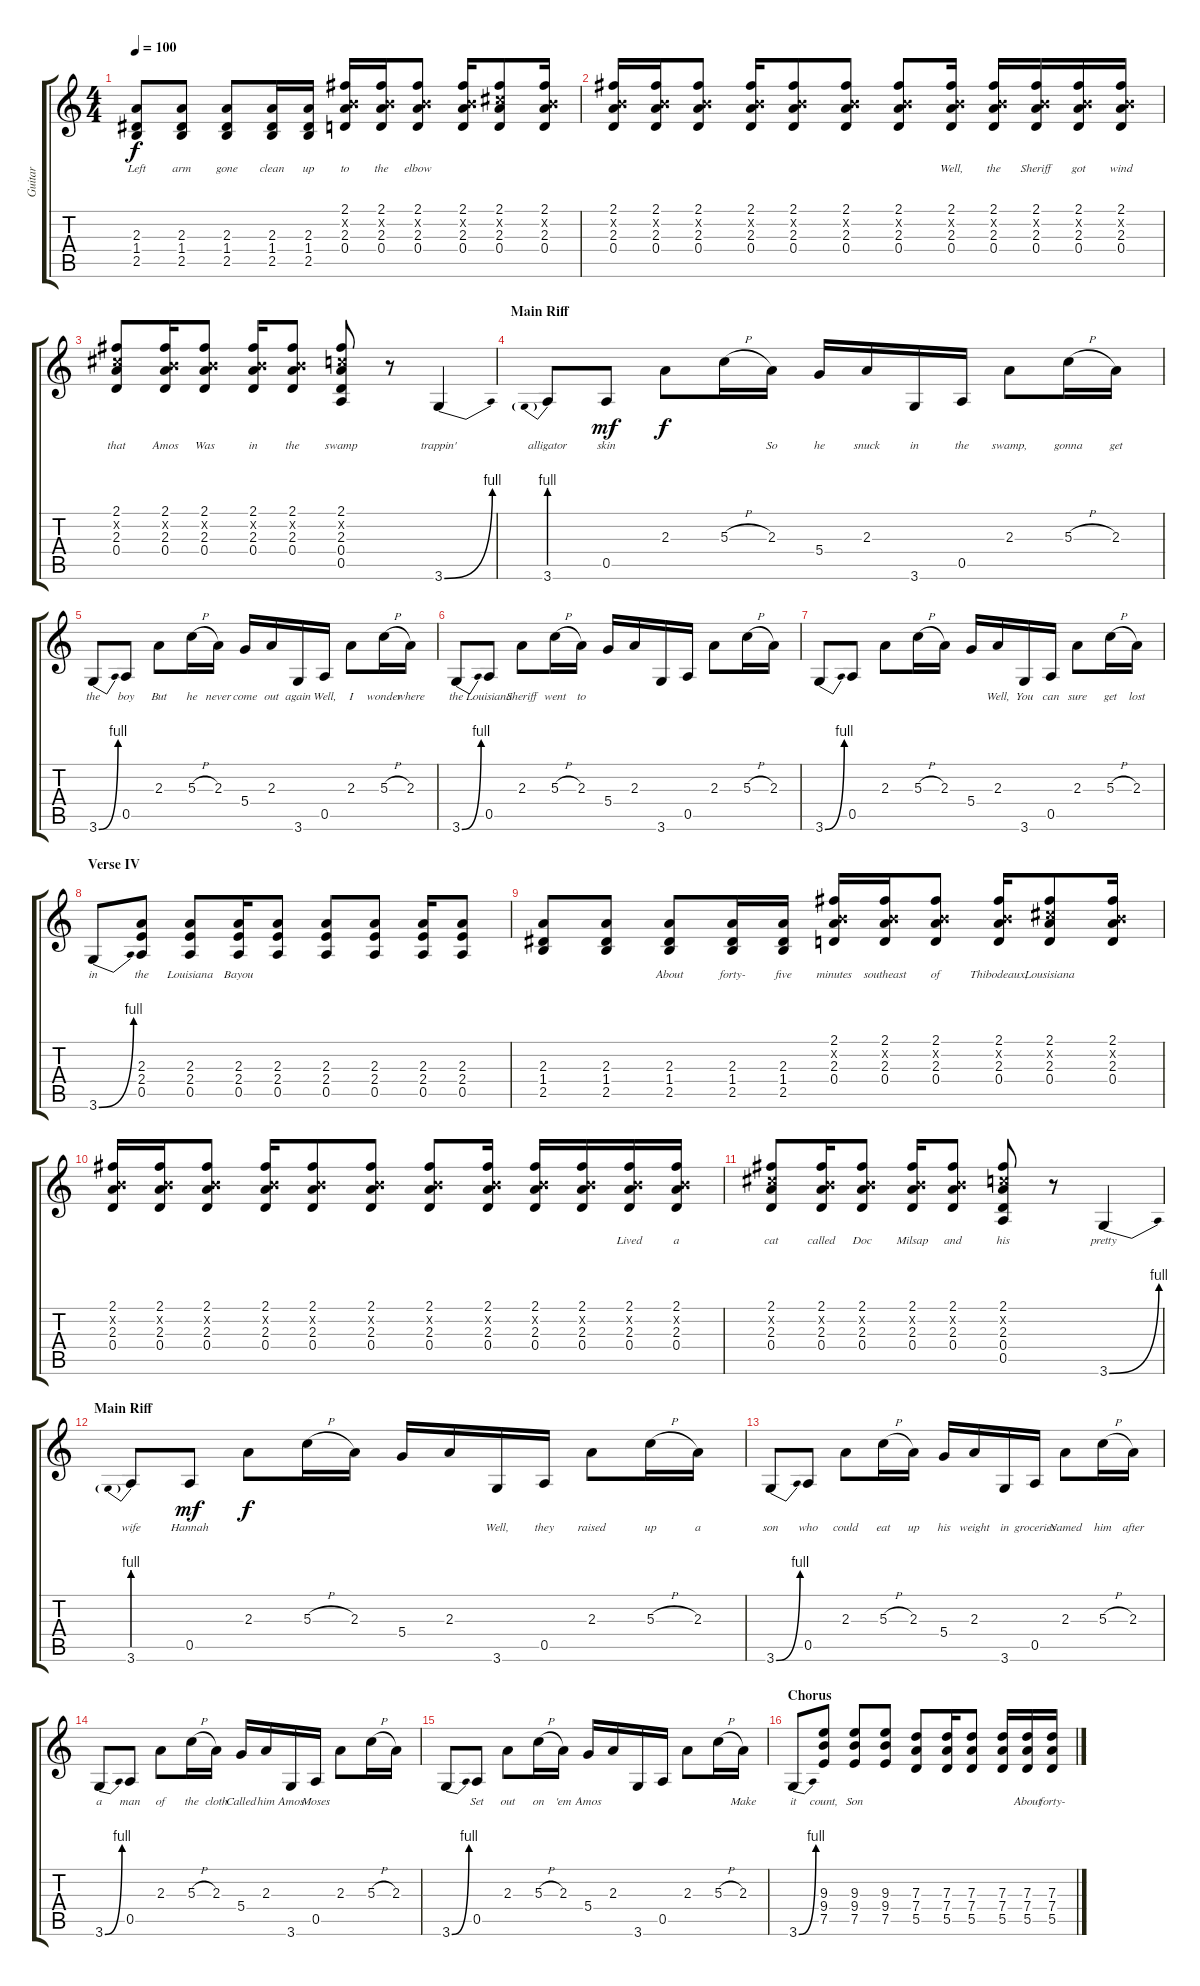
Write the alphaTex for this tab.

\track ("Guitar" "Guitar") {instrument overdrivenguitar}
\staff {score tabs}
\tuning (E4 B3 G3 D3 A2 E2) {hide}
\ts (4 4)
\tempo 100
\clef g2
\ks c
(2.3 1.4 2.5).8{lyrics (0 "Left") lyrics (1 "") lyrics (2 "") lyrics (3 "") lyrics (4 "") dy f} (2.3 1.4 2.5).8{lyrics (0 "arm") lyrics (1 "") lyrics (2 "") lyrics (3 "") lyrics (4 "")} (2.3 1.4 2.5).8{lyrics (0 "gone") lyrics (1 "") lyrics (2 "") lyrics (3 "") lyrics (4 "")} (2.3 1.4 2.5).16{lyrics (0 "clean") lyrics (1 "") lyrics (2 "") lyrics (3 "") lyrics (4 "")} (2.3 1.4 2.5).16{lyrics (0 "up") lyrics (1 "") lyrics (2 "") lyrics (3 "") lyrics (4 "")} (2.1 0.2{x} 2.3 0.4).16{lyrics (0 "to") lyrics (1 "") lyrics (2 "") lyrics (3 "") lyrics (4 "")} (2.1 0.2{x} 2.3 0.4).16{lyrics (0 "the") lyrics (1 "") lyrics (2 "") lyrics (3 "") lyrics (4 "")} (2.1 0.2{x} 2.3 0.4).8{lyrics (0 "elbow") lyrics (1 "") lyrics (2 "") lyrics (3 "") lyrics (4 "")} (2.1 0.2{x} 2.3 0.4).16{lyrics (0 "") lyrics (1 "") lyrics (2 "") lyrics (3 "") lyrics (4 "")} (2.1 2.2{x} 2.3 0.4).8{lyrics (0 "") lyrics (1 "") lyrics (2 "") lyrics (3 "") lyrics (4 "")} (2.1 0.2{x} 2.3 0.4).16{lyrics (0 "") lyrics (1 "") lyrics (2 "") lyrics (3 "") lyrics (4 "")} |
(2.1 0.2{x} 2.3 0.4).16{lyrics (0 "") lyrics (1 "") lyrics (2 "") lyrics (3 "") lyrics (4 "")} (2.1 0.2{x} 2.3 0.4).16{lyrics (0 "") lyrics (1 "") lyrics (2 "") lyrics (3 "") lyrics (4 "")} (2.1 0.2{x} 2.3 0.4).8{lyrics (0 "") lyrics (1 "") lyrics (2 "") lyrics (3 "") lyrics (4 "")} (2.1 0.2{x} 2.3 0.4).16{lyrics (0 "") lyrics (1 "") lyrics (2 "") lyrics (3 "") lyrics (4 "")} (2.1 0.2{x} 2.3 0.4).8{lyrics (0 "") lyrics (1 "") lyrics (2 "") lyrics (3 "") lyrics (4 "")} (2.1 0.2{x} 2.3 0.4).8{lyrics (0 "") lyrics (1 "") lyrics (2 "") lyrics (3 "") lyrics (4 "")} (2.1 0.2{x} 2.3 0.4).8{lyrics (0 "") lyrics (1 "") lyrics (2 "") lyrics (3 "") lyrics (4 "")} (2.1 0.2{x} 2.3 0.4).16{lyrics (0 "Well,") lyrics (1 "") lyrics (2 "") lyrics (3 "") lyrics (4 "")} (2.1 0.2{x} 2.3 0.4).16{lyrics (0 "the") lyrics (1 "") lyrics (2 "") lyrics (3 "") lyrics (4 "")} (2.1 0.2{x} 2.3 0.4).16{lyrics (0 "Sheriff") lyrics (1 "") lyrics (2 "") lyrics (3 "") lyrics (4 "")} (2.1 0.2{x} 2.3 0.4).16{lyrics (0 "got") lyrics (1 "") lyrics (2 "") lyrics (3 "") lyrics (4 "")} (2.1 0.2{x} 2.3 0.4).16{lyrics (0 "wind") lyrics (1 "") lyrics (2 "") lyrics (3 "") lyrics (4 "")} |
(2.1 2.2{x} 2.3 0.4).8{lyrics (0 "that") lyrics (1 "") lyrics (2 "") lyrics (3 "") lyrics (4 "")} (2.1 0.2{x} 2.3 0.4).16{lyrics (0 "Amos") lyrics (1 "") lyrics (2 "") lyrics (3 "") lyrics (4 "")} (2.1 0.2{x} 2.3 0.4).8{lyrics (0 "Was") lyrics (1 "") lyrics (2 "") lyrics (3 "") lyrics (4 "")} (2.1 0.2{x} 2.3 0.4).16{lyrics (0 "in") lyrics (1 "") lyrics (2 "") lyrics (3 "") lyrics (4 "")} (2.1 0.2{x} 2.3 0.4).8{lyrics (0 "the") lyrics (1 "") lyrics (2 "") lyrics (3 "") lyrics (4 "")} (2.1 1.2{x} 2.3 0.4 0.5).8{lyrics (0 "swamp") lyrics (1 "") lyrics (2 "") lyrics (3 "") lyrics (4 "")} r.8 3.6{be (bend 0 0 60 4)}.4{lyrics (0 "trappin'") lyrics (1 "") lyrics (2 "") lyrics (3 "") lyrics (4 "")} |
\section ("" "Main Riff")
3.6{be (prebend 0 4 60 4)}.8{lyrics (0 "alligator") lyrics (1 "") lyrics (2 "") lyrics (3 "") lyrics (4 "")} 0.5.8{lyrics (0 "skin") lyrics (1 "") lyrics (2 "") lyrics (3 "") lyrics (4 "") dy mf} 2.3.8{lyrics (0 "") lyrics (1 "") lyrics (2 "") lyrics (3 "") lyrics (4 "") dy f} 5.3{h}.16{lyrics (0 "") lyrics (1 "") lyrics (2 "") lyrics (3 "") lyrics (4 "")} 2.3.16{lyrics (0 "So") lyrics (1 "") lyrics (2 "") lyrics (3 "") lyrics (4 "")} 5.4.16{lyrics (0 "he") lyrics (1 "") lyrics (2 "") lyrics (3 "") lyrics (4 "")} 2.3.16{lyrics (0 "snuck") lyrics (1 "") lyrics (2 "") lyrics (3 "") lyrics (4 "")} 3.6.16{lyrics (0 "in") lyrics (1 "") lyrics (2 "") lyrics (3 "") lyrics (4 "")} 0.5.16{lyrics (0 "the") lyrics (1 "") lyrics (2 "") lyrics (3 "") lyrics (4 "")} 2.3.8{lyrics (0 "swamp,") lyrics (1 "") lyrics (2 "") lyrics (3 "") lyrics (4 "")} 5.3{h}.16{lyrics (0 "gonna") lyrics (1 "") lyrics (2 "") lyrics (3 "") lyrics (4 "")} 2.3.16{lyrics (0 "get") lyrics (1 "") lyrics (2 "") lyrics (3 "") lyrics (4 "")} |
3.6{be (bend 0 0 60 4)}.8{lyrics (0 "the") lyrics (1 "") lyrics (2 "") lyrics (3 "") lyrics (4 "")} 0.5.8{lyrics (0 "boy") lyrics (1 "") lyrics (2 "") lyrics (3 "") lyrics (4 "")} 2.3.8{lyrics (0 "But") lyrics (1 "") lyrics (2 "") lyrics (3 "") lyrics (4 "")} 5.3{h}.16{lyrics (0 "he") lyrics (1 "") lyrics (2 "") lyrics (3 "") lyrics (4 "")} 2.3.16{lyrics (0 "never") lyrics (1 "") lyrics (2 "") lyrics (3 "") lyrics (4 "")} 5.4.16{lyrics (0 "come") lyrics (1 "") lyrics (2 "") lyrics (3 "") lyrics (4 "")} 2.3.16{lyrics (0 "out") lyrics (1 "") lyrics (2 "") lyrics (3 "") lyrics (4 "")} 3.6.16{lyrics (0 "again") lyrics (1 "") lyrics (2 "") lyrics (3 "") lyrics (4 "")} 0.5.16{lyrics (0 "Well,") lyrics (1 "") lyrics (2 "") lyrics (3 "") lyrics (4 "")} 2.3.8{lyrics (0 "I") lyrics (1 "") lyrics (2 "") lyrics (3 "") lyrics (4 "")} 5.3{h}.16{lyrics (0 "wonder") lyrics (1 "") lyrics (2 "") lyrics (3 "") lyrics (4 "")} 2.3.16{lyrics (0 "where") lyrics (1 "") lyrics (2 "") lyrics (3 "") lyrics (4 "")} |
3.6{be (bend 0 0 60 4)}.8{lyrics (0 "the") lyrics (1 "") lyrics (2 "") lyrics (3 "") lyrics (4 "")} 0.5.8{lyrics (0 "Louisiana") lyrics (1 "") lyrics (2 "") lyrics (3 "") lyrics (4 "")} 2.3.8{lyrics (0 "Sheriff") lyrics (1 "") lyrics (2 "") lyrics (3 "") lyrics (4 "")} 5.3{h}.16{lyrics (0 "went") lyrics (1 "") lyrics (2 "") lyrics (3 "") lyrics (4 "")} 2.3.16{lyrics (0 "to") lyrics (1 "") lyrics (2 "") lyrics (3 "") lyrics (4 "")} 5.4.16{lyrics (0 "") lyrics (1 "") lyrics (2 "") lyrics (3 "") lyrics (4 "")} 2.3.16{lyrics (0 "") lyrics (1 "") lyrics (2 "") lyrics (3 "") lyrics (4 "")} 3.6.16{lyrics (0 "") lyrics (1 "") lyrics (2 "") lyrics (3 "") lyrics (4 "")} 0.5.16{lyrics (0 "") lyrics (1 "") lyrics (2 "") lyrics (3 "") lyrics (4 "")} 2.3.8{lyrics (0 "") lyrics (1 "") lyrics (2 "") lyrics (3 "") lyrics (4 "")} 5.3{h}.16{lyrics (0 "") lyrics (1 "") lyrics (2 "") lyrics (3 "") lyrics (4 "")} 2.3.16{lyrics (0 "") lyrics (1 "") lyrics (2 "") lyrics (3 "") lyrics (4 "")} |
3.6{be (bend 0 0 60 4)}.8{lyrics (0 "") lyrics (1 "") lyrics (2 "") lyrics (3 "") lyrics (4 "")} 0.5.8{lyrics (0 "") lyrics (1 "") lyrics (2 "") lyrics (3 "") lyrics (4 "")} 2.3.8{lyrics (0 "") lyrics (1 "") lyrics (2 "") lyrics (3 "") lyrics (4 "")} 5.3{h}.16{lyrics (0 "") lyrics (1 "") lyrics (2 "") lyrics (3 "") lyrics (4 "")} 2.3.16{lyrics (0 "") lyrics (1 "") lyrics (2 "") lyrics (3 "") lyrics (4 "")} 5.4.16{lyrics (0 "") lyrics (1 "") lyrics (2 "") lyrics (3 "") lyrics (4 "")} 2.3.16{lyrics (0 "Well,") lyrics (1 "") lyrics (2 "") lyrics (3 "") lyrics (4 "")} 3.6.16{lyrics (0 "You") lyrics (1 "") lyrics (2 "") lyrics (3 "") lyrics (4 "")} 0.5.16{lyrics (0 "can") lyrics (1 "") lyrics (2 "") lyrics (3 "") lyrics (4 "")} 2.3.8{lyrics (0 "sure") lyrics (1 "") lyrics (2 "") lyrics (3 "") lyrics (4 "")} 5.3{h}.16{lyrics (0 "get") lyrics (1 "") lyrics (2 "") lyrics (3 "") lyrics (4 "")} 2.3.16{lyrics (0 "lost") lyrics (1 "") lyrics (2 "") lyrics (3 "") lyrics (4 "")} |
\section ("" "Verse IV")
3.6{be (bend 0 0 60 4)}.8{lyrics (0 "in") lyrics (1 "") lyrics (2 "") lyrics (3 "") lyrics (4 "")} (2.3 2.4 0.5).8{lyrics (0 "the") lyrics (1 "") lyrics (2 "") lyrics (3 "") lyrics (4 "")} (2.3 2.4 0.5).8{lyrics (0 "Louisiana") lyrics (1 "") lyrics (2 "") lyrics (3 "") lyrics (4 "")} (2.3 2.4 0.5).16{lyrics (0 "Bayou") lyrics (1 "") lyrics (2 "") lyrics (3 "") lyrics (4 "")} (2.3 2.4 0.5).8{lyrics (0 "") lyrics (1 "") lyrics (2 "") lyrics (3 "") lyrics (4 "")} (2.3 2.4 0.5).8{lyrics (0 "") lyrics (1 "") lyrics (2 "") lyrics (3 "") lyrics (4 "")} (2.3 2.4 0.5).8{lyrics (0 "") lyrics (1 "") lyrics (2 "") lyrics (3 "") lyrics (4 "")} (2.3 2.4 0.5).16{lyrics (0 "") lyrics (1 "") lyrics (2 "") lyrics (3 "") lyrics (4 "")} (2.3 2.4 0.5).8{lyrics (0 "") lyrics (1 "") lyrics (2 "") lyrics (3 "") lyrics (4 "")} |
(2.3 1.4 2.5).8{lyrics (0 "") lyrics (1 "") lyrics (2 "") lyrics (3 "") lyrics (4 "")} (2.3 1.4 2.5).8{lyrics (0 "") lyrics (1 "") lyrics (2 "") lyrics (3 "") lyrics (4 "")} (2.3 1.4 2.5).8{lyrics (0 "About") lyrics (1 "") lyrics (2 "") lyrics (3 "") lyrics (4 "")} (2.3 1.4 2.5).16{lyrics (0 "forty-") lyrics (1 "") lyrics (2 "") lyrics (3 "") lyrics (4 "")} (2.3 1.4 2.5).16{lyrics (0 "five") lyrics (1 "") lyrics (2 "") lyrics (3 "") lyrics (4 "")} (2.1 0.2{x} 2.3 0.4).16{lyrics (0 "minutes") lyrics (1 "") lyrics (2 "") lyrics (3 "") lyrics (4 "")} (2.1 0.2{x} 2.3 0.4).16{lyrics (0 "southeast") lyrics (1 "") lyrics (2 "") lyrics (3 "") lyrics (4 "")} (2.1 0.2{x} 2.3 0.4).8{lyrics (0 "of") lyrics (1 "") lyrics (2 "") lyrics (3 "") lyrics (4 "")} (2.1 0.2{x} 2.3 0.4).16{lyrics (0 "Thibodeaux,") lyrics (1 "") lyrics (2 "") lyrics (3 "") lyrics (4 "")} (2.1 2.2{x} 2.3 0.4).8{lyrics (0 "Lousisiana") lyrics (1 "") lyrics (2 "") lyrics (3 "") lyrics (4 "")} (2.1 0.2{x} 2.3 0.4).16{lyrics (0 "") lyrics (1 "") lyrics (2 "") lyrics (3 "") lyrics (4 "")} |
(2.1 0.2{x} 2.3 0.4).16{lyrics (0 "") lyrics (1 "") lyrics (2 "") lyrics (3 "") lyrics (4 "")} (2.1 0.2{x} 2.3 0.4).16{lyrics (0 "") lyrics (1 "") lyrics (2 "") lyrics (3 "") lyrics (4 "")} (2.1 0.2{x} 2.3 0.4).8{lyrics (0 "") lyrics (1 "") lyrics (2 "") lyrics (3 "") lyrics (4 "")} (2.1 0.2{x} 2.3 0.4).16{lyrics (0 "") lyrics (1 "") lyrics (2 "") lyrics (3 "") lyrics (4 "")} (2.1 0.2{x} 2.3 0.4).8{lyrics (0 "") lyrics (1 "") lyrics (2 "") lyrics (3 "") lyrics (4 "")} (2.1 0.2{x} 2.3 0.4).8{lyrics (0 "") lyrics (1 "") lyrics (2 "") lyrics (3 "") lyrics (4 "")} (2.1 0.2{x} 2.3 0.4).8{lyrics (0 "") lyrics (1 "") lyrics (2 "") lyrics (3 "") lyrics (4 "")} (2.1 0.2{x} 2.3 0.4).16{lyrics (0 "") lyrics (1 "") lyrics (2 "") lyrics (3 "") lyrics (4 "")} (2.1 0.2{x} 2.3 0.4).16{lyrics (0 "") lyrics (1 "") lyrics (2 "") lyrics (3 "") lyrics (4 "")} (2.1 0.2{x} 2.3 0.4).16{lyrics (0 "") lyrics (1 "") lyrics (2 "") lyrics (3 "") lyrics (4 "")} (2.1 0.2{x} 2.3 0.4).16{lyrics (0 "Lived") lyrics (1 "") lyrics (2 "") lyrics (3 "") lyrics (4 "")} (2.1 0.2{x} 2.3 0.4).16{lyrics (0 "a") lyrics (1 "") lyrics (2 "") lyrics (3 "") lyrics (4 "")} |
(2.1 2.2{x} 2.3 0.4).8{lyrics (0 "cat") lyrics (1 "") lyrics (2 "") lyrics (3 "") lyrics (4 "")} (2.1 0.2{x} 2.3 0.4).16{lyrics (0 "called") lyrics (1 "") lyrics (2 "") lyrics (3 "") lyrics (4 "")} (2.1 0.2{x} 2.3 0.4).8{lyrics (0 "Doc") lyrics (1 "") lyrics (2 "") lyrics (3 "") lyrics (4 "")} (2.1 0.2{x} 2.3 0.4).16{lyrics (0 "Milsap") lyrics (1 "") lyrics (2 "") lyrics (3 "") lyrics (4 "")} (2.1 0.2{x} 2.3 0.4).8{lyrics (0 "and") lyrics (1 "") lyrics (2 "") lyrics (3 "") lyrics (4 "")} (2.1 1.2{x} 2.3 0.4 0.5).8{lyrics (0 "his") lyrics (1 "") lyrics (2 "") lyrics (3 "") lyrics (4 "")} r.8 3.6{be (bend 0 0 60 4)}.4{lyrics (0 "pretty") lyrics (1 "") lyrics (2 "") lyrics (3 "") lyrics (4 "")} |
\section ("" "Main Riff")
3.6{be (prebend 0 4 60 4)}.8{lyrics (0 "wife") lyrics (1 "") lyrics (2 "") lyrics (3 "") lyrics (4 "")} 0.5.8{lyrics (0 "Hannah") lyrics (1 "") lyrics (2 "") lyrics (3 "") lyrics (4 "") dy mf} 2.3.8{lyrics (0 "") lyrics (1 "") lyrics (2 "") lyrics (3 "") lyrics (4 "") dy f} 5.3{h}.16{lyrics (0 "") lyrics (1 "") lyrics (2 "") lyrics (3 "") lyrics (4 "")} 2.3.16{lyrics (0 "") lyrics (1 "") lyrics (2 "") lyrics (3 "") lyrics (4 "")} 5.4.16{lyrics (0 "") lyrics (1 "") lyrics (2 "") lyrics (3 "") lyrics (4 "")} 2.3.16{lyrics (0 "") lyrics (1 "") lyrics (2 "") lyrics (3 "") lyrics (4 "")} 3.6.16{lyrics (0 "Well,") lyrics (1 "") lyrics (2 "") lyrics (3 "") lyrics (4 "")} 0.5.16{lyrics (0 "they") lyrics (1 "") lyrics (2 "") lyrics (3 "") lyrics (4 "")} 2.3.8{lyrics (0 "raised") lyrics (1 "") lyrics (2 "") lyrics (3 "") lyrics (4 "")} 5.3{h}.16{lyrics (0 "up") lyrics (1 "") lyrics (2 "") lyrics (3 "") lyrics (4 "")} 2.3.16{lyrics (0 "a") lyrics (1 "") lyrics (2 "") lyrics (3 "") lyrics (4 "")} |
3.6{be (bend 0 0 60 4)}.8{lyrics (0 "son") lyrics (1 "") lyrics (2 "") lyrics (3 "") lyrics (4 "")} 0.5.8{lyrics (0 "who") lyrics (1 "") lyrics (2 "") lyrics (3 "") lyrics (4 "")} 2.3.8{lyrics (0 "could") lyrics (1 "") lyrics (2 "") lyrics (3 "") lyrics (4 "")} 5.3{h}.16{lyrics (0 "eat") lyrics (1 "") lyrics (2 "") lyrics (3 "") lyrics (4 "")} 2.3.16{lyrics (0 "up") lyrics (1 "") lyrics (2 "") lyrics (3 "") lyrics (4 "")} 5.4.16{lyrics (0 "his") lyrics (1 "") lyrics (2 "") lyrics (3 "") lyrics (4 "")} 2.3.16{lyrics (0 "weight") lyrics (1 "") lyrics (2 "") lyrics (3 "") lyrics (4 "")} 3.6.16{lyrics (0 "in") lyrics (1 "") lyrics (2 "") lyrics (3 "") lyrics (4 "")} 0.5.16{lyrics (0 "groceries") lyrics (1 "") lyrics (2 "") lyrics (3 "") lyrics (4 "")} 2.3.8{lyrics (0 "Named") lyrics (1 "") lyrics (2 "") lyrics (3 "") lyrics (4 "")} 5.3{h}.16{lyrics (0 "him") lyrics (1 "") lyrics (2 "") lyrics (3 "") lyrics (4 "")} 2.3.16{lyrics (0 "after") lyrics (1 "") lyrics (2 "") lyrics (3 "") lyrics (4 "")} |
3.6{be (bend 0 0 60 4)}.8{lyrics (0 "a") lyrics (1 "") lyrics (2 "") lyrics (3 "") lyrics (4 "")} 0.5.8{lyrics (0 "man") lyrics (1 "") lyrics (2 "") lyrics (3 "") lyrics (4 "")} 2.3.8{lyrics (0 "of") lyrics (1 "") lyrics (2 "") lyrics (3 "") lyrics (4 "")} 5.3{h}.16{lyrics (0 "the") lyrics (1 "") lyrics (2 "") lyrics (3 "") lyrics (4 "")} 2.3.16{lyrics (0 "cloth") lyrics (1 "") lyrics (2 "") lyrics (3 "") lyrics (4 "")} 5.4.16{lyrics (0 "Called") lyrics (1 "") lyrics (2 "") lyrics (3 "") lyrics (4 "")} 2.3.16{lyrics (0 "him") lyrics (1 "") lyrics (2 "") lyrics (3 "") lyrics (4 "")} 3.6.16{lyrics (0 "Amos") lyrics (1 "") lyrics (2 "") lyrics (3 "") lyrics (4 "")} 0.5.16{lyrics (0 "Moses") lyrics (1 "") lyrics (2 "") lyrics (3 "") lyrics (4 "")} 2.3.8{lyrics (0 "") lyrics (1 "") lyrics (2 "") lyrics (3 "") lyrics (4 "")} 5.3{h}.16{lyrics (0 "") lyrics (1 "") lyrics (2 "") lyrics (3 "") lyrics (4 "")} 2.3.16{lyrics (0 "") lyrics (1 "") lyrics (2 "") lyrics (3 "") lyrics (4 "")} |
3.6{be (bend 0 0 60 4)}.8{lyrics (0 "") lyrics (1 "") lyrics (2 "") lyrics (3 "") lyrics (4 "")} 0.5.8{lyrics (0 "Set") lyrics (1 "") lyrics (2 "") lyrics (3 "") lyrics (4 "")} 2.3.8{lyrics (0 "out") lyrics (1 "") lyrics (2 "") lyrics (3 "") lyrics (4 "")} 5.3{h}.16{lyrics (0 "on") lyrics (1 "") lyrics (2 "") lyrics (3 "") lyrics (4 "")} 2.3.16{lyrics (0 "'em") lyrics (1 "") lyrics (2 "") lyrics (3 "") lyrics (4 "")} 5.4.16{lyrics (0 "Amos") lyrics (1 "") lyrics (2 "") lyrics (3 "") lyrics (4 "")} 2.3.16{lyrics (0 "") lyrics (1 "") lyrics (2 "") lyrics (3 "") lyrics (4 "")} 3.6.16{lyrics (0 "") lyrics (1 "") lyrics (2 "") lyrics (3 "") lyrics (4 "")} 0.5.16{lyrics (0 "") lyrics (1 "") lyrics (2 "") lyrics (3 "") lyrics (4 "")} 2.3.8{lyrics (0 "") lyrics (1 "") lyrics (2 "") lyrics (3 "") lyrics (4 "")} 5.3{h}.16{lyrics (0 "") lyrics (1 "") lyrics (2 "") lyrics (3 "") lyrics (4 "")} 2.3.16{lyrics (0 "Make") lyrics (1 "") lyrics (2 "") lyrics (3 "") lyrics (4 "")} |
\section ("" "Chorus")
3.6{be (bend 0 0 60 4)}.8{lyrics (0 "it") lyrics (1 "") lyrics (2 "") lyrics (3 "") lyrics (4 "")} (9.3 9.4 7.5).8{lyrics (0 "count,") lyrics (1 "") lyrics (2 "") lyrics (3 "") lyrics (4 "")} (9.3 9.4 7.5).8{lyrics (0 "Son") lyrics (1 "") lyrics (2 "") lyrics (3 "") lyrics (4 "")} (9.3 9.4 7.5).8{lyrics (0 "") lyrics (1 "") lyrics (2 "") lyrics (3 "") lyrics (4 "")} (7.3 7.4 5.5).8{lyrics (0 "") lyrics (1 "") lyrics (2 "") lyrics (3 "") lyrics (4 "")} (7.3 7.4 5.5).16{lyrics (0 "") lyrics (1 "") lyrics (2 "") lyrics (3 "") lyrics (4 "")} (7.3 7.4 5.5).8{lyrics (0 "") lyrics (1 "") lyrics (2 "") lyrics (3 "") lyrics (4 "")} (7.3 7.4 5.5).16{lyrics (0 "") lyrics (1 "") lyrics (2 "") lyrics (3 "") lyrics (4 "")} (7.3 7.4 5.5).16{lyrics (0 "About") lyrics (1 "") lyrics (2 "") lyrics (3 "") lyrics (4 "")} (7.3 7.4 5.5).16{lyrics (0 "forty-") lyrics (1 "") lyrics (2 "") lyrics (3 "") lyrics (4 "")}
